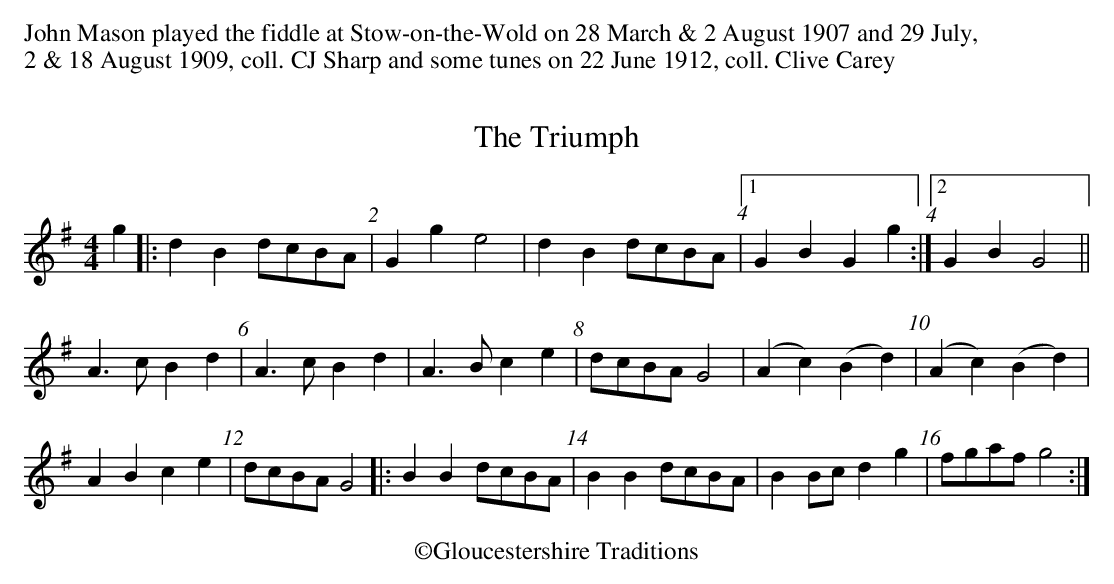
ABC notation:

X:1
T:Triumph, The
M:4/4
L:1/8
K:G
 g2 |: d2 B2 dcBA | G2 g2 e4 | d2 B2 dcBA |1 G2 B2 G2 g2 :|2 G2 B2 G4 ||
A3 c B2 d2 | A3 c B2 d2 | A3 B c2 e2 | dcBA G4 | (A2c2) (B2d2) | (A2c2) (B2d2) |
A2 B2 c2 e2 | dcBA G4 |: B2 B2 dcBA | B2 B2 dcBA | B2 Bc d2 g2 | fgaf g4 :|
